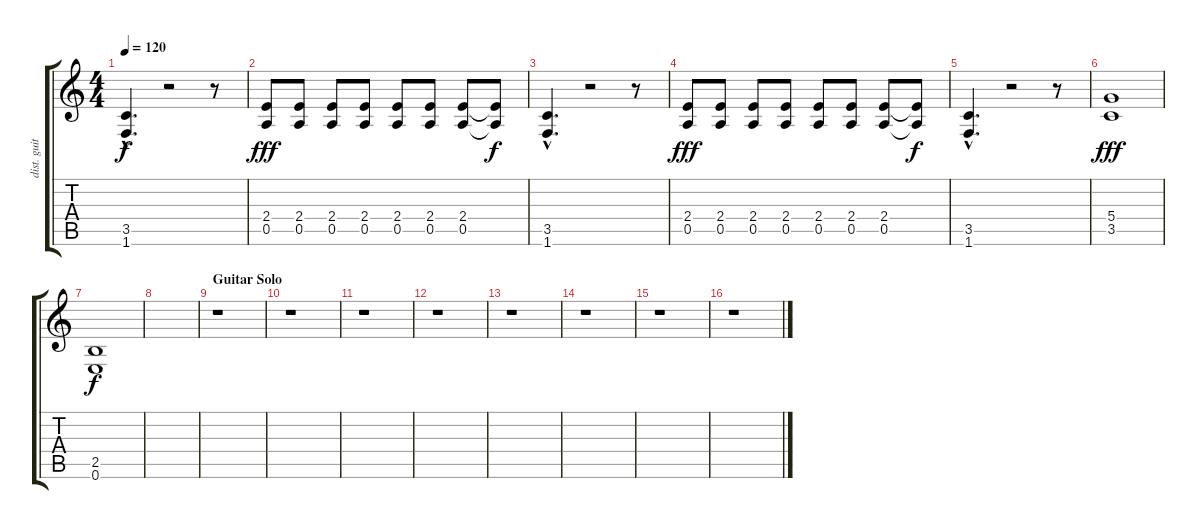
\track ("dist. guitar1" "dist. guit") {instrument distortionguitar}
\staff {score tabs}
\tuning (E4 B3 G3 D3 A2 E2) {hide}
\ts (4 4)
\tempo 120
\clef g2
\ks c
(3.5{hac} 1.6{hac}).4{d dy f} r.2 r.8 |
(2.4 0.5).8{dy fff} (2.4 0.5).8 (2.4 0.5).8 (2.4 0.5).8 (2.4 0.5).8 (2.4 0.5).8 (2.4 0.5).8 (2.4{t} 0.5{t}).8{dy f} |
(3.5{hac} 1.6{hac}).4{d} r.2 r.8 |
(2.4 0.5).8{dy fff} (2.4 0.5).8 (2.4 0.5).8 (2.4 0.5).8 (2.4 0.5).8 (2.4 0.5).8 (2.4 0.5).8 (2.4{t} 0.5{t}).8{dy f} |
(3.5{hac} 1.6{hac}).4{d} r.2 r.8 |
(5.4 3.5).1{dy fff} |
(2.5 0.6).1{dy f} |
|
\section ("" "Guitar Solo")
r.1 |
r.1 |
r.1 |
r.1 |
r.1 |
r.1 |
r.1 |
r.1
